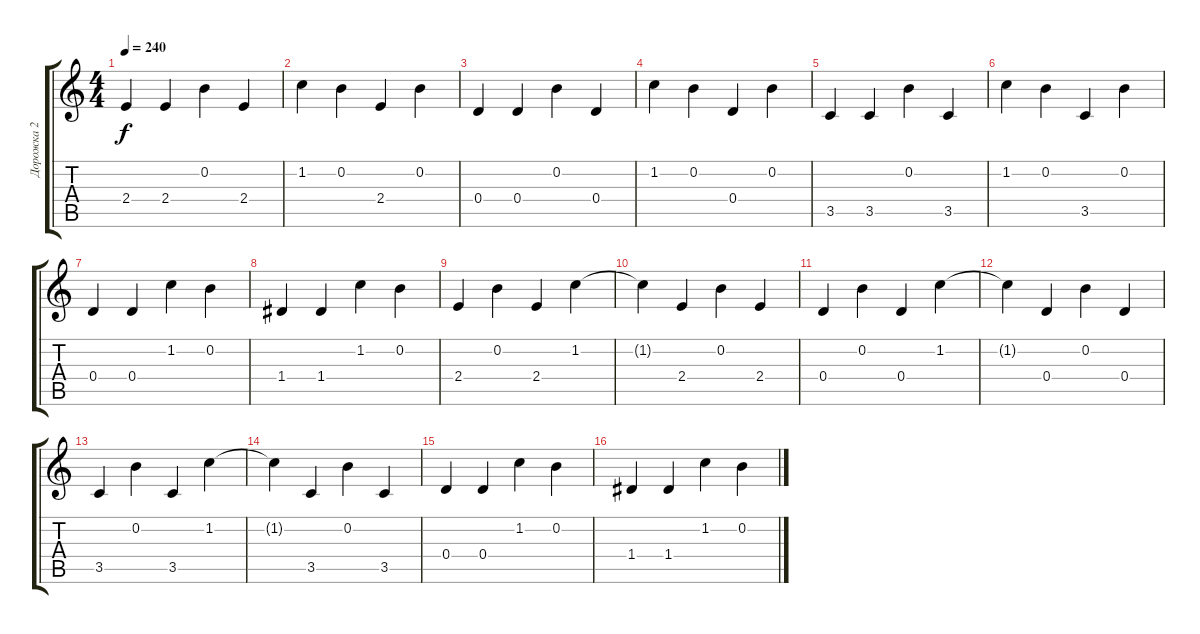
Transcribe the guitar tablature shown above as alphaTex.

\track ("Дорожка 2" "Дорожка 2") {instrument distortionguitar}
\staff {score tabs}
\tuning (E4 B3 G3 D3 A2 E2) {hide}
\ts (4 4)
\tempo 240
\clef g2
\ks c
2.4.4{dy f} 2.4.4 0.2.4 2.4.4 |
1.2.4 0.2.4 2.4.4 0.2.4 |
0.4.4 0.4.4 0.2.4 0.4.4 |
1.2.4 0.2.4 0.4.4 0.2.4 |
3.5.4 3.5.4 0.2.4 3.5.4 |
1.2.4 0.2.4 3.5.4 0.2.4 |
0.4.4 0.4.4 1.2.4 0.2.4 |
1.4.4 1.4.4 1.2.4 0.2.4 |
2.4.4{volume 16 balance 8 instrument distortionguitar} 0.2.4 2.4.4 1.2.4 |
1.2{t}.4 2.4.4 0.2.4 2.4.4 |
0.4.4 0.2.4 0.4.4 1.2.4 |
1.2{t}.4 0.4.4 0.2.4 0.4.4 |
3.5.4 0.2.4 3.5.4 1.2.4 |
1.2{t}.4 3.5.4 0.2.4 3.5.4 |
0.4.4 0.4.4 1.2.4 0.2.4 |
1.4.4 1.4.4 1.2.4 0.2.4
